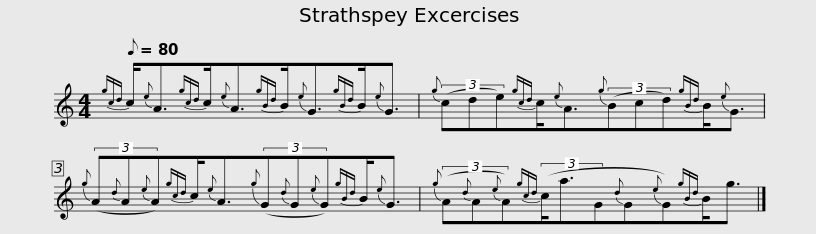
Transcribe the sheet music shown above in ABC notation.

X:1
L:1/8
Q:1/8=80
M:4/4
I:linebreak $
K:C
V:1 treble
V:1
{gcd} c/{e}A3/2{gcd}c/{e}A3/2{gBd}B/{e}G3/2{gBd}B/{e}G3/2 |{g} (3(cde){gcd}c/{e}A3/2{g}(3(Bcd){gBd}B/{e}G3/2 |${g} (3(A{d}A{e}A){gcd}c/{e}A3/2{g}(3(G{d}G{e}G){gBd}B/{e}G3/2 |{g} (3(A{d}A{e}A){gcd}(3(c/a3/2G{d}G{e}G){gBd}B<g |] %4
